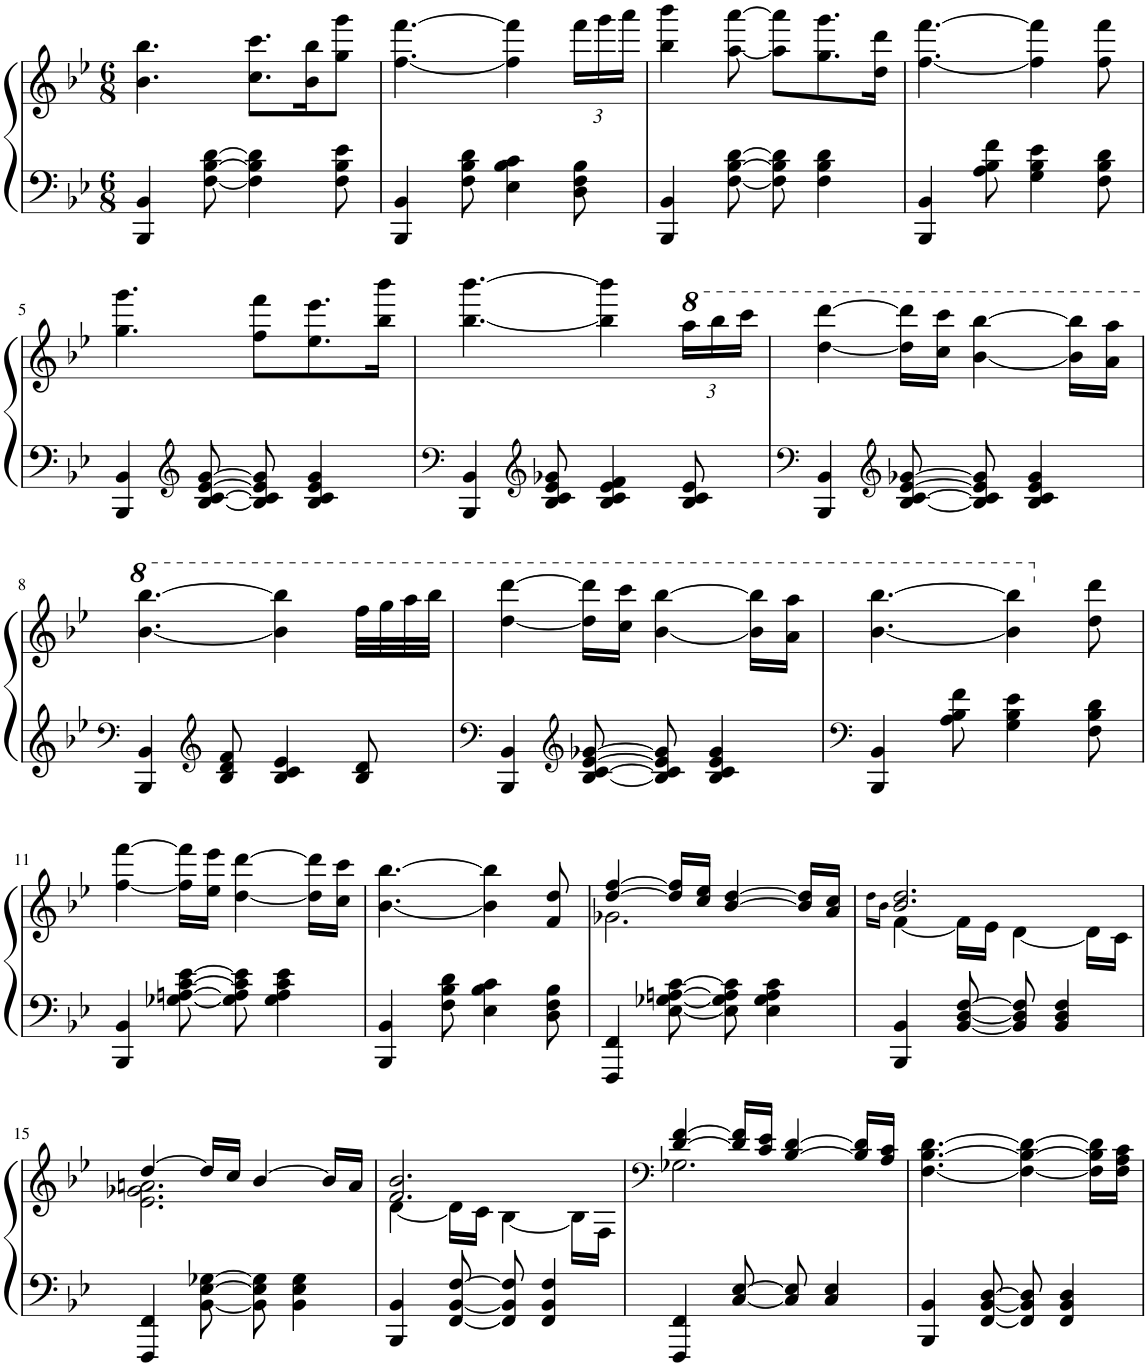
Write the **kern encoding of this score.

**kern	**kern
*part1	*part1
*staff2	*staff1
*I"Piano	*
*I'Pno.	*
*clefF4	*clefG2
*k[b-e-]	*k[b-e-]
*M6/8	*M6/8
=1	=1
4BBB-/ 4BB-/	4.b-\ 4.bb-\
[8F\ [8B-\ [8d\	.
4F\] 4B-\] 4d\]	8.cc\ 8.ccc\L
.	16b-\ 16bb-\K
8F\ 8B-\ 8e-\	8gg\ 8ggg\J
=2	=2
4BBB-/ 4BB-/	[4.ff\ [4.fff\
8F\ 8B-\ 8d\	.
4E-\ 4B-\ 4c\	4ff\] 4fff\]
*	*Xbrackettup
8D\ 8F\ 8B-\	24fff\LL
.	24ggg\
.	24aaa\JJ
=3	=3
4BBB-/ 4BB-/	4bb-\ 4bbb-\
[8F\ [8B-\ [8d\	[8aa\ [8aaa\
8F\] 8B-\] 8d\]	8aa\] 8aaa\]L
4F\ 4B-\ 4d\	8.gg\ 8.ggg\
.	16dd\ 16ddd\Jk
=4	=4
4BBB-/ 4BB-/	[4.ff\ [4.fff\
8A\ 8B-\ 8f\	.
4G\ 4B-\ 4e-\	4ff\] 4fff\]
8F\ 8B-\ 8d\	8ff\ 8fff\
!!LO:LB:g=z
=5	=5
4BBB-/ 4BB-/	4.gg\ 4.ggg\
*clefG2	*
[8B-/ [8c/ [8e-/ [8g/	.
8B-/] 8c/] 8e-/] 8g/]	8ff\ 8fff\L
4B-/ 4c/ 4e-/ 4g/	8.ee-\ 8.eee-\
.	16bb-\ 16bbb-\Jk
=6	=6
*clefF4	*
4BBB-/ 4BB-/	[4.bb-\ [4.bbb-\
*clefG2	*
8B-/ 8c/ 8e-/ 8g-X/	.
4B-/ 4c/ 4e-/ 4f/	4bb-\] 4bbb-\]
*	*8va
8B-/ 8c/ 8e-/	24aaa\LL
.	24bbb-\
.	24cccc\JJ
=7	=7
*clefF4	*
4BBB-/ 4BB-/	[4ddd\ [4dddd\
*clefG2	*
[8B-/ [8c/ [8e-/ [8g-X/	16ddd\] 16dddd\]LL
.	16ccc\ 16cccc\JJ
8B-/] 8c/] 8e-/] 8g-/]	[4bb-\ [4bbb-\
4B-/ 4c/ 4e-/ 4g-/	.
.	16bb-\] 16bbb-\]LL
.	16aa\ 16aaa\JJ
!!LO:LB:g=z
=8	=8
*clefF4	*
4BBB-/ 4BB-/	[4.bb-\ [4.bbb-\
*clefG2	*
8B-/ 8d/ 8f/	.
4B-/ 4c/ 4e-/	4bb-\] 4bbb-\]
8B-/ 8d/	32fff\LLL
.	32ggg\
.	32aaa\
.	32bbb-\JJJ
=9	=9
*clefF4	*
4BBB-/ 4BB-/	[4ddd\ [4dddd\
*clefG2	*
[8B-/ [8c/ [8e-/ [8g-X/	16ddd\] 16dddd\]LL
.	16ccc\ 16cccc\JJ
8B-/] 8c/] 8e-/] 8g-/]	[4bb-\ [4bbb-\
4B-/ 4c/ 4e-/ 4g-/	.
.	16bb-\] 16bbb-\]LL
.	16aa\ 16aaa\JJ
=10	=10
*clefF4	*
4BBB-/ 4BB-/	[4.bb-\ [4.bbb-\
8A\ 8B-\ 8f\	.
4G\ 4B-\ 4e-\	4bb-\] 4bbb-\]
*	*X8va
8F\ 8B-\ 8d\	8dd\ 8ddd\
!!LO:LB:g=z
=11	=11
4BBB-/ 4BB-/	[4ff\ [4fff\
[8G-X\ [8An\ [8c\ [8e-\	16ff\] 16fff\]LL
.	16ee-\ 16eee-\JJ
8G-\] 8A\] 8c\] 8e-\]	[4dd\ [4ddd\
4G-\ 4A\ 4c\ 4e-\	.
.	16dd\] 16ddd\]LL
.	16cc\ 16ccc\JJ
=12	=12
4BBB-/ 4BB-/	[4.b-\ [4.bb-\
8F\ 8B-\ 8d\	.
4E-\ 4B-\ 4c\	4b-\] 4bb-\]
8D\ 8F\ 8B-\	8f/ 8dd/
=13	=13
*	*^
4FFF/ 4FF/	[4dd/ [4ff/	2.g-X\
[8E-\ [8G-X\ [8An\ [8c\	16dd/] 16ff/]LL	.
.	16cc/ 16ee-/JJ	.
8E-\] 8G-\] 8A\] 8c\]	[4b-/ [4dd/	.
4E-\ 4G-\ 4A\ 4c\	.	.
.	16b-/] 16dd/]LL	.
.	16a/ 16cc/JJ	.
=14	=14	=14
.	.	16qdd\LL
.	.	16qb-\JJ
4BBB-/ 4BB-/	2.b-/ 2.dd/	[4f\
[8BB-/ [8D/ [8F/	.	16f\LL]
.	.	16e-\JJ
8BB-/] 8D/] 8F/]	.	[4d\
4BB-/ 4D/ 4F/	.	.
.	.	16d\LL]
.	.	16c\JJ
!!LO:LB:g=z	!!
=15	=15	=15
4FFF/ 4FF/	[4dd/	2.e-\ 2.g-X\ 2.an\
[8BB-\ [8E-\ [8G-X\	16dd/LL]	.
.	16cc/JJ	.
8BB-\] 8E-\] 8G-\]	[4b-/	.
4BB-\ 4E-\ 4G-\	.	.
.	16b-/LL]	.
.	16a/JJ	.
=16	=16	=16
4BBB-/ 4BB-/	2.f/ 2.b-/	[4d\
[8FF/ [8BB-/ [8F/	.	16d\LL]
.	.	16c\JJ
8FF/] 8BB-/] 8F/]	.	[4B-\
4FF/ 4BB-/ 4F/	.	.
.	.	16B-\LL]
.	.	16F\JJ
=17	=17	=17
*	*clefF4	*
4FFF/ 4FF/	[4d/ [4f/	2.G-X\
[8C/ [8E-/	16d/] 16f/]LL	.
.	16c/ 16e-/JJ	.
8C/] 8E-/]	[4B-/ [4d/	.
4C/ 4E-/	.	.
.	16B-/] 16d/]LL	.
.	16A/ 16c/JJ	.
*	*v	*v
=18	=18
4BBB-/ 4BB-/	[4.F\ [4.B-\ [4.d\
[8FF/ [8BB-/ [8D/	.
8FF/] 8BB-/] 8D/]	4F\_ 4B-\_ 4d\_
4FF/ 4BB-/ 4D/	.
.	16F\] 16B-\] 16d\]LL
.	16F\ 16A\ 16c\JJ
=	=
*-	*-
